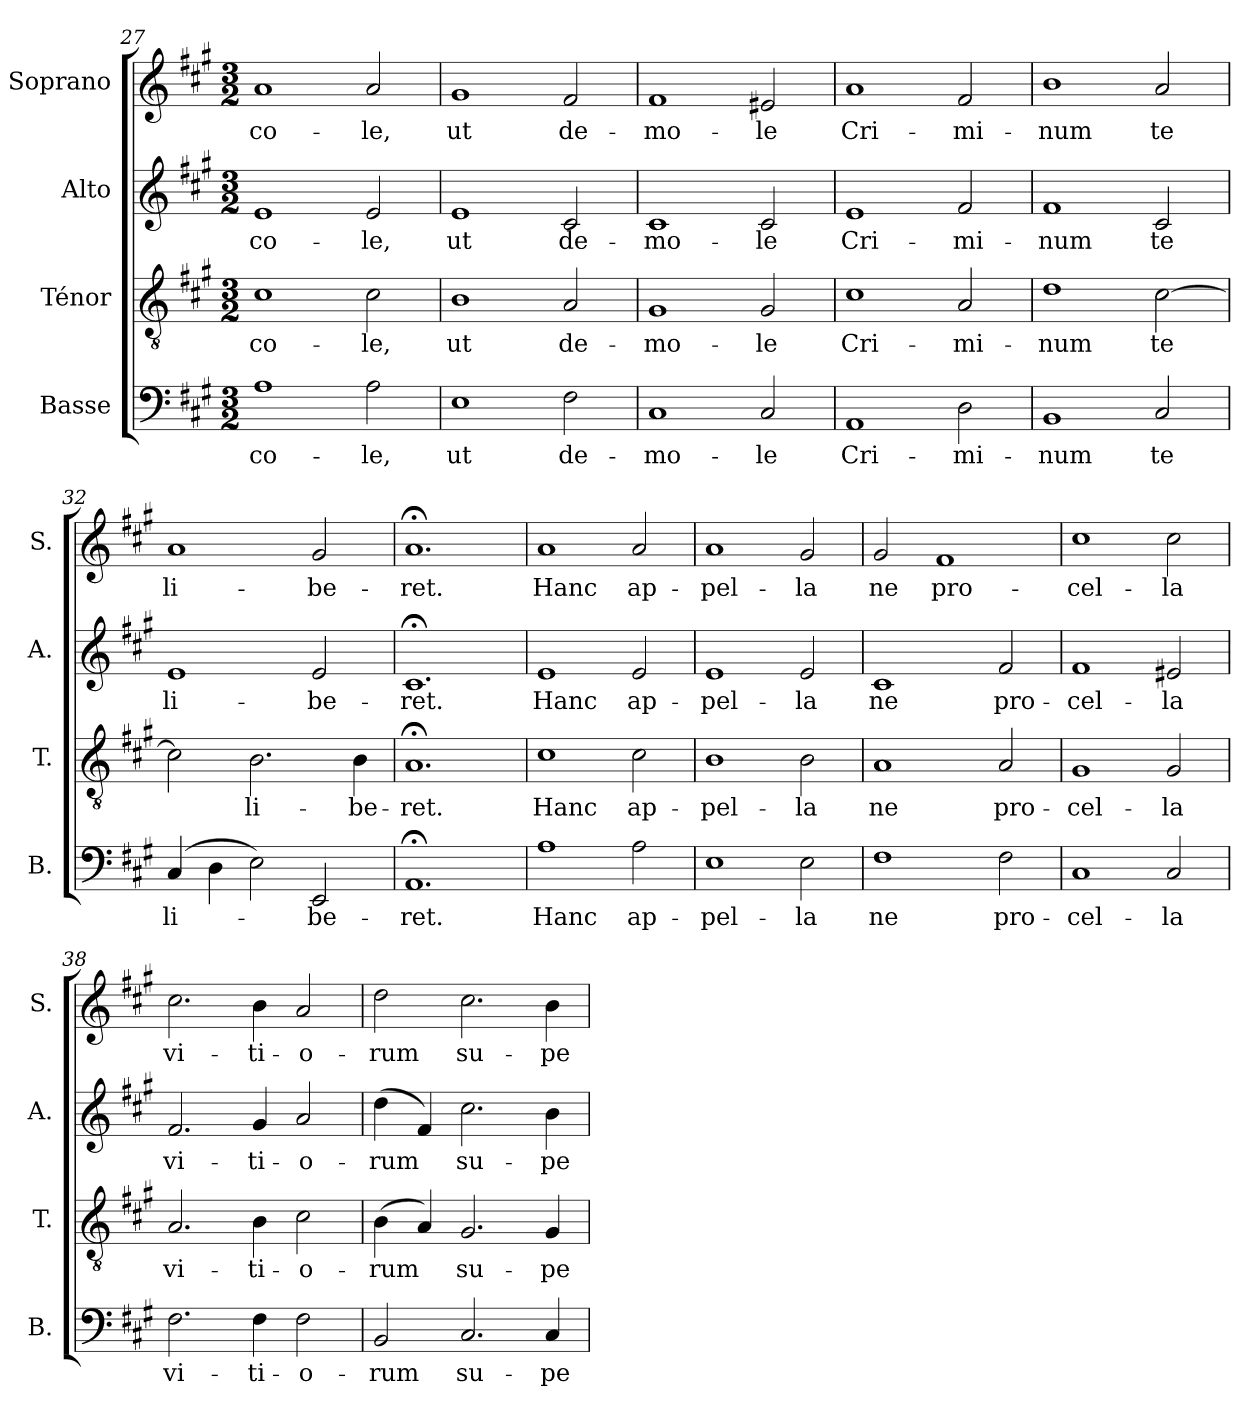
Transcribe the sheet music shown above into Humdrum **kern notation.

**kern	**text	**kern	**text	**kern	**text	**kern	**text
*part4	*part4	*part3	*part3	*part2	*part2	*part1	*part1
*staff4	*staff4	*staff3	*staff3	*staff2	*staff2	*staff1	*staff1
*I"Basse	*	*I"Ténor	*	*I"Alto	*	*I"Soprano	*
*I'B.	*	*I'T.	*	*I'A.	*	*I'S.	*
*clefF4	*	*clefGv2	*	*clefG2	*	*clefG2	*
*k[f#c#g#]	*	*k[f#c#g#]	*	*k[f#c#g#]	*	*k[f#c#g#]	*
*M3/2	*	*M3/2	*	*M3/2	*	*M3/2	*
=27	=27	=27	=27	=27	=27	=27	=27
!	!LO:LY:b	!	!LO:LY:b	!	!LO:LY:b	!	!LO:LY:b
1A	co-	1c#	co-	1e	co-	1a	co-
!	!LO:LY:b	!	!LO:LY:b	!	!LO:LY:b	!	!LO:LY:b
2A\	-le,	2c#\	-le,	2e/	-le,	2a/	-le,
=28	=28	=28	=28	=28	=28	=28	=28
!	!LO:LY:b	!	!LO:LY:b	!	!LO:LY:b	!	!LO:LY:b
1E	ut	1B	ut	1e	ut	1g#	ut
!	!LO:LY:b	!	!LO:LY:b	!	!LO:LY:b	!	!LO:LY:b
2F#\	de-	2A/	de-	2c#/	de-	2f#/	de-
=29	=29	=29	=29	=29	=29	=29	=29
!	!LO:LY:b	!	!LO:LY:b	!	!LO:LY:b	!	!LO:LY:b
1C#	-mo-	1G#	-mo-	1c#	-mo-	1f#	-mo-
!	!LO:LY:b	!	!LO:LY:b	!	!LO:LY:b	!	!LO:LY:b
2C#/	-le	2G#/	-le	2c#/	-le	2e#X/	-le
=30	=30	=30	=30	=30	=30	=30	=30
!	!LO:LY:b	!	!LO:LY:b	!	!LO:LY:b	!	!LO:LY:b
1AA	Cri-	1c#	Cri-	1e	Cri-	1a	Cri-
!	!LO:LY:b	!	!LO:LY:b	!	!LO:LY:b	!	!LO:LY:b
2D\	-mi-	2A/	-mi-	2f#/	-mi-	2f#/	-mi-
=31	=31	=31	=31	=31	=31	=31	=31
!	!LO:LY:b	!	!LO:LY:b	!	!LO:LY:b	!	!LO:LY:b
1BB	-num	1d	-num	1f#	-num	1b	-num
!	!LO:LY:b	!	!LO:LY:b	!	!LO:LY:b	!	!LO:LY:b
2C#/	te	[2c#\	te	2c#/	te	2a/	te
!!LO:LB:g=z
=32	=32	=32	=32	=32	=32	=32	=32
!	!LO:LY:b	!	!	!	!LO:LY:b	!	!LO:LY:b
(4C#/	li-	2c#\]	.	1e	li-	1a	li-
4D\	.	.	.	.	.	.	.
!	!	!	!LO:LY:b	!	!	!	!
2E\)	.	2.B\	li-	.	.	.	.
!	!LO:LY:b	!	!	!	!LO:LY:b	!	!LO:LY:b
2EE/	-be-	.	.	2e/	-be-	2g#/	-be-
!	!	!	!LO:LY:b	!	!	!	!
.	.	4B\	-be-	.	.	.	.
=33	=33	=33	=33	=33	=33	=33	=33
!	!LO:LY:b	!	!LO:LY:b	!	!LO:LY:b	!	!LO:LY:b
1.AA;<	-ret.	1.A;<	-ret.	1.c#;<	-ret.	1.a;<	-ret.
!!LO:LB:g=z
=34	=34	=34	=34	=34	=34	=34	=34
!	!LO:LY:b	!	!LO:LY:b	!	!LO:LY:b	!	!LO:LY:b
1A	Hanc	1c#	Hanc	1e	Hanc	1a	Hanc
!	!LO:LY:b	!	!LO:LY:b	!	!LO:LY:b	!	!LO:LY:b
2A\	ap-	2c#\	ap-	2e/	ap-	2a/	ap-
=35	=35	=35	=35	=35	=35	=35	=35
!	!LO:LY:b	!	!LO:LY:b	!	!LO:LY:b	!	!LO:LY:b
1E	-pel-	1B	-pel-	1e	-pel-	1a	-pel-
!	!LO:LY:b	!	!LO:LY:b	!	!LO:LY:b	!	!LO:LY:b
2E\	-la	2B\	-la	2e/	-la	2g#/	-la
=36	=36	=36	=36	=36	=36	=36	=36
!	!LO:LY:b	!	!LO:LY:b	!	!LO:LY:b	!	!LO:LY:b
1F#	ne	1A	ne	1c#	ne	2g#/	ne
!	!	!	!	!	!	!	!LO:LY:b
.	.	.	.	.	.	1f#	pro-
!	!LO:LY:b	!	!LO:LY:b	!	!LO:LY:b	!	!
2F#\	pro-	2A/	pro-	2f#/	pro-	.	.
=37	=37	=37	=37	=37	=37	=37	=37
!	!LO:LY:b	!	!LO:LY:b	!	!LO:LY:b	!	!LO:LY:b
1C#	-cel-	1G#	-cel-	1f#	-cel-	1cc#	-cel-
!	!LO:LY:b	!	!LO:LY:b	!	!LO:LY:b	!	!LO:LY:b
2C#/	-la	2G#/	-la	2e#X/	-la	2cc#\	-la
=38	=38	=38	=38	=38	=38	=38	=38
!	!LO:LY:b	!	!LO:LY:b	!	!LO:LY:b	!	!LO:LY:b
2.F#\	vi-	2.A/	vi-	2.f#/	vi-	2.cc#\	vi-
!	!LO:LY:b	!	!LO:LY:b	!	!LO:LY:b	!	!LO:LY:b
4F#\	-ti-	4B\	-ti-	4g#/	-ti-	4b\	-ti-
!	!LO:LY:b	!	!LO:LY:b	!	!LO:LY:b	!	!LO:LY:b
2F#\	-o-	2c#\	-o-	2a/	-o-	2a/	-o-
=39	=39	=39	=39	=39	=39	=39	=39
!	!LO:LY:b	!	!LO:LY:b	!	!LO:LY:b	!	!LO:LY:b
2BB/	-rum	(4B\	-rum	(4dd\	-rum	2dd\	-rum
.	.	4A/)	.	4f#/)	.	.	.
!	!LO:LY:b	!	!LO:LY:b	!	!LO:LY:b	!	!LO:LY:b
2.C#/	su-	2.G#/	su-	2.cc#\	su-	2.cc#\	su-
!	!LO:LY:b	!	!LO:LY:b	!	!LO:LY:b	!	!LO:LY:b
4C#/	-pe-	4G#/	-pe-	4b\	-pe-	4b\	-pe-
=	=	=	=	=	=	=	=
*-	*-	*-	*-	*-	*-	*-	*-
